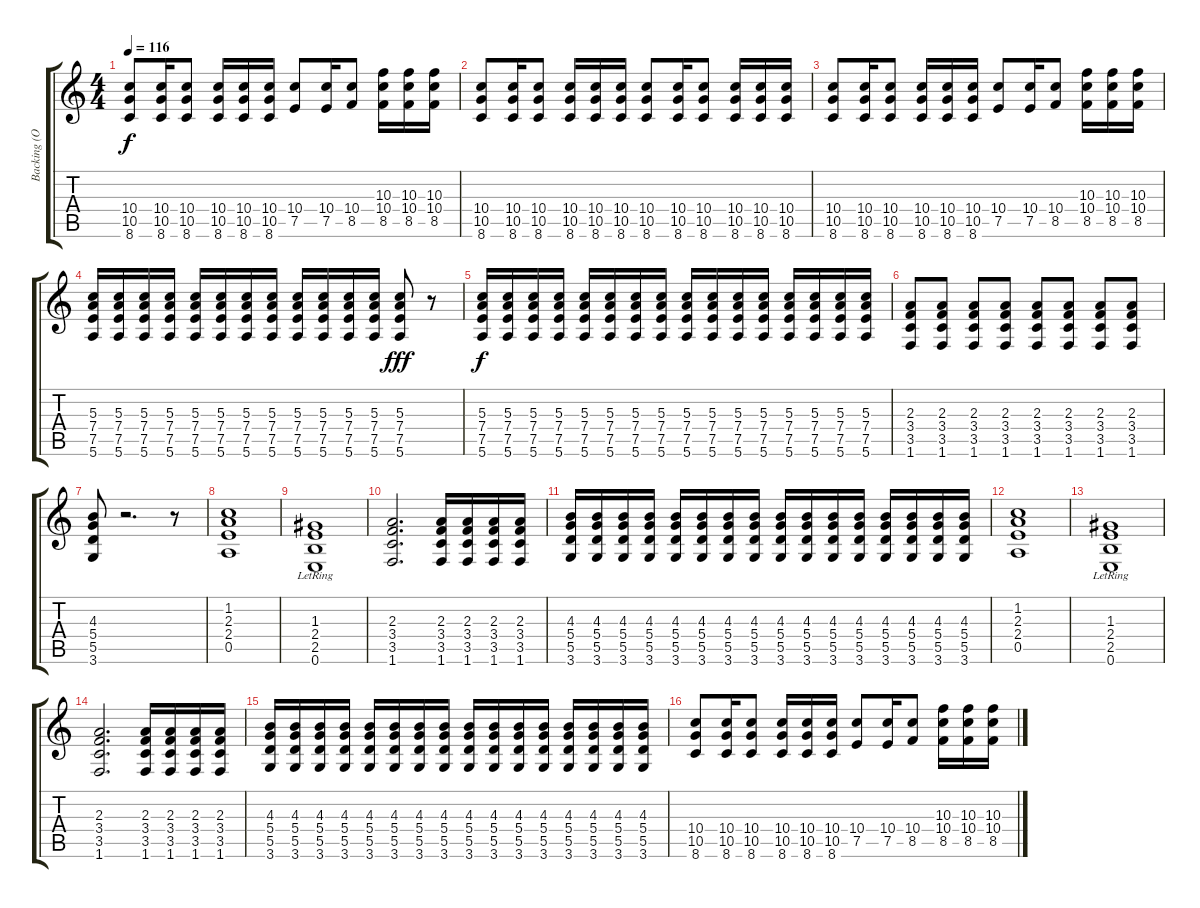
\track ("Backing (Overdub) Guitar" "Backing (O") {instrument overdrivenguitar}
\staff {score tabs}
\tuning (E4 B3 G3 D3 A2 E2) {hide}
\ts (4 4)
\tempo 116
\clef g2
\ks c
(10.4 10.5 8.6).8{dy f} (10.4 10.5 8.6).16 (10.4 10.5 8.6).8 (10.4 10.5 8.6).16 (10.4 10.5 8.6).16 (10.4 10.5 8.6).16 (10.4 7.5).8 (10.4 7.5).16 (10.4 8.5).8 (10.3 10.4 8.5).16 (10.3 10.4 8.5).16 (10.3 10.4 8.5).16 |
(10.4 10.5 8.6).8 (10.4 10.5 8.6).16 (10.4 10.5 8.6).8 (10.4 10.5 8.6).16 (10.4 10.5 8.6).16 (10.4 10.5 8.6).16 (10.4 10.5 8.6).8 (10.4 10.5 8.6).16 (10.4 10.5 8.6).8 (10.4 10.5 8.6).16 (10.4 10.5 8.6).16 (10.4 10.5 8.6).16 |
(10.4 10.5 8.6).8 (10.4 10.5 8.6).16 (10.4 10.5 8.6).8 (10.4 10.5 8.6).16 (10.4 10.5 8.6).16 (10.4 10.5 8.6).16 (10.4 7.5).8 (10.4 7.5).16 (10.4 8.5).8 (10.3 10.4 8.5).16 (10.3 10.4 8.5).16 (10.3 10.4 8.5).16 |
(5.3 7.4 7.5 5.6).16 (5.3 7.4 7.5 5.6).16 (5.3 7.4 7.5 5.6).16 (5.3 7.4 7.5 5.6).16 (5.3 7.4 7.5 5.6).16 (5.3 7.4 7.5 5.6).16 (5.3 7.4 7.5 5.6).16 (5.3 7.4 7.5 5.6).16 (5.3 7.4 7.5 5.6).16 (5.3 7.4 7.5 5.6).16 (5.3 7.4 7.5 5.6).16 (5.3 7.4 7.5 5.6).16 (5.3 7.4 7.5 5.6).8{dy fff} r.8 |
(5.3 7.4 7.5 5.6).16{dy f} (5.3 7.4 7.5 5.6).16 (5.3 7.4 7.5 5.6).16 (5.3 7.4 7.5 5.6).16 (5.3 7.4 7.5 5.6).16 (5.3 7.4 7.5 5.6).16 (5.3 7.4 7.5 5.6).16 (5.3 7.4 7.5 5.6).16 (5.3 7.4 7.5 5.6).16 (5.3 7.4 7.5 5.6).16 (5.3 7.4 7.5 5.6).16 (5.3 7.4 7.5 5.6).16 (5.3 7.4 7.5 5.6).16 (5.3 7.4 7.5 5.6).16 (5.3 7.4 7.5 5.6).16 (5.3 7.4 7.5 5.6).16 |
(2.3 3.4 3.5 1.6).8 (2.3 3.4 3.5 1.6).8 (2.3 3.4 3.5 1.6).8 (2.3 3.4 3.5 1.6).8 (2.3 3.4 3.5 1.6).8 (2.3 3.4 3.5 1.6).8 (2.3 3.4 3.5 1.6).8 (2.3 3.4 3.5 1.6).8 |
(4.3 5.4 5.5 3.6).8 r.2{d} r.8 |
(1.2 2.3 2.4 0.5).1 |
(1.3 2.4{lr} 2.5{lr} 0.6{lr}).1 |
(2.3 3.4 3.5 1.6).2{d} (2.3 3.4 3.5 1.6).16 (2.3 3.4 3.5 1.6).16 (2.3 3.4 3.5 1.6).16 (2.3 3.4 3.5 1.6).16 |
(4.3 5.4 5.5 3.6).16 (4.3 5.4 5.5 3.6).16 (4.3 5.4 5.5 3.6).16 (4.3 5.4 5.5 3.6).16 (4.3 5.4 5.5 3.6).16 (4.3 5.4 5.5 3.6).16 (4.3 5.4 5.5 3.6).16 (4.3 5.4 5.5 3.6).16 (4.3 5.4 5.5 3.6).16 (4.3 5.4 5.5 3.6).16 (4.3 5.4 5.5 3.6).16 (4.3 5.4 5.5 3.6).16 (4.3 5.4 5.5 3.6).16 (4.3 5.4 5.5 3.6).16 (4.3 5.4 5.5 3.6).16 (4.3 5.4 5.5 3.6).16 |
(1.2 2.3 2.4 0.5).1 |
(1.3 2.4{lr} 2.5{lr} 0.6{lr}).1 |
(2.3 3.4 3.5 1.6).2{d} (2.3 3.4 3.5 1.6).16 (2.3 3.4 3.5 1.6).16 (2.3 3.4 3.5 1.6).16 (2.3 3.4 3.5 1.6).16 |
(4.3 5.4 5.5 3.6).16 (4.3 5.4 5.5 3.6).16 (4.3 5.4 5.5 3.6).16 (4.3 5.4 5.5 3.6).16 (4.3 5.4 5.5 3.6).16 (4.3 5.4 5.5 3.6).16 (4.3 5.4 5.5 3.6).16 (4.3 5.4 5.5 3.6).16 (4.3 5.4 5.5 3.6).16 (4.3 5.4 5.5 3.6).16 (4.3 5.4 5.5 3.6).16 (4.3 5.4 5.5 3.6).16 (4.3 5.4 5.5 3.6).16 (4.3 5.4 5.5 3.6).16 (4.3 5.4 5.5 3.6).16 (4.3 5.4 5.5 3.6).16 |
(10.4 10.5 8.6).8 (10.4 10.5 8.6).16 (10.4 10.5 8.6).8 (10.4 10.5 8.6).16 (10.4 10.5 8.6).16 (10.4 10.5 8.6).16 (10.4 7.5).8 (10.4 7.5).16 (10.4 8.5).8 (10.3 10.4 8.5).16 (10.3 10.4 8.5).16 (10.3 10.4 8.5).16
